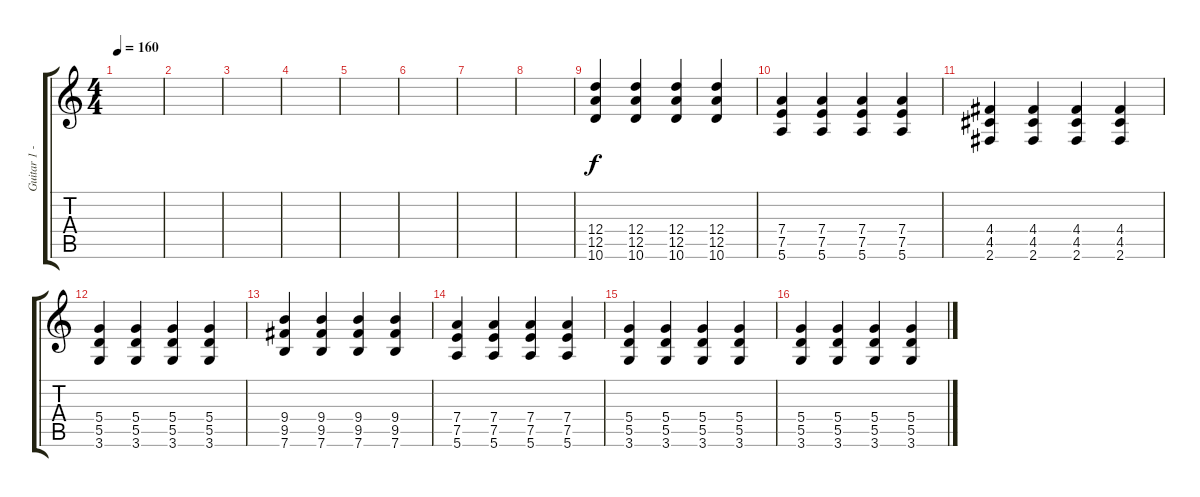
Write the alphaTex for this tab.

\track ("Guitar 1 - Blair" "Guitar 1 -") {instrument distortionguitar}
\staff {score tabs}
\tuning (E4 B3 G3 D3 A2 E2) {hide}
\ts (4 4)
\tempo 160
\clef g2
\ks c
|
|
|
|
|
|
|
|
(12.4 12.5 10.6).4 (12.4 12.5 10.6).4 (12.4 12.5 10.6).4 (12.4 12.5 10.6).4 |
(7.4 7.5 5.6).4 (7.4 7.5 5.6).4 (7.4 7.5 5.6).4 (7.4 7.5 5.6).4 |
(4.4 4.5 2.6).4 (4.4 4.5 2.6).4 (4.4 4.5 2.6).4 (4.4 4.5 2.6).4 |
(5.4 5.5 3.6).4 (5.4 5.5 3.6).4 (5.4 5.5 3.6).4 (5.4 5.5 3.6).4 |
(9.4 9.5 7.6).4 (9.4 9.5 7.6).4 (9.4 9.5 7.6).4 (9.4 9.5 7.6).4 |
(7.4 7.5 5.6).4 (7.4 7.5 5.6).4 (7.4 7.5 5.6).4 (7.4 7.5 5.6).4 |
(5.4 5.5 3.6).4 (5.4 5.5 3.6).4 (5.4 5.5 3.6).4 (5.4 5.5 3.6).4 |
(5.4 5.5 3.6).4 (5.4 5.5 3.6).4 (5.4 5.5 3.6).4 (5.4 5.5 3.6).4
